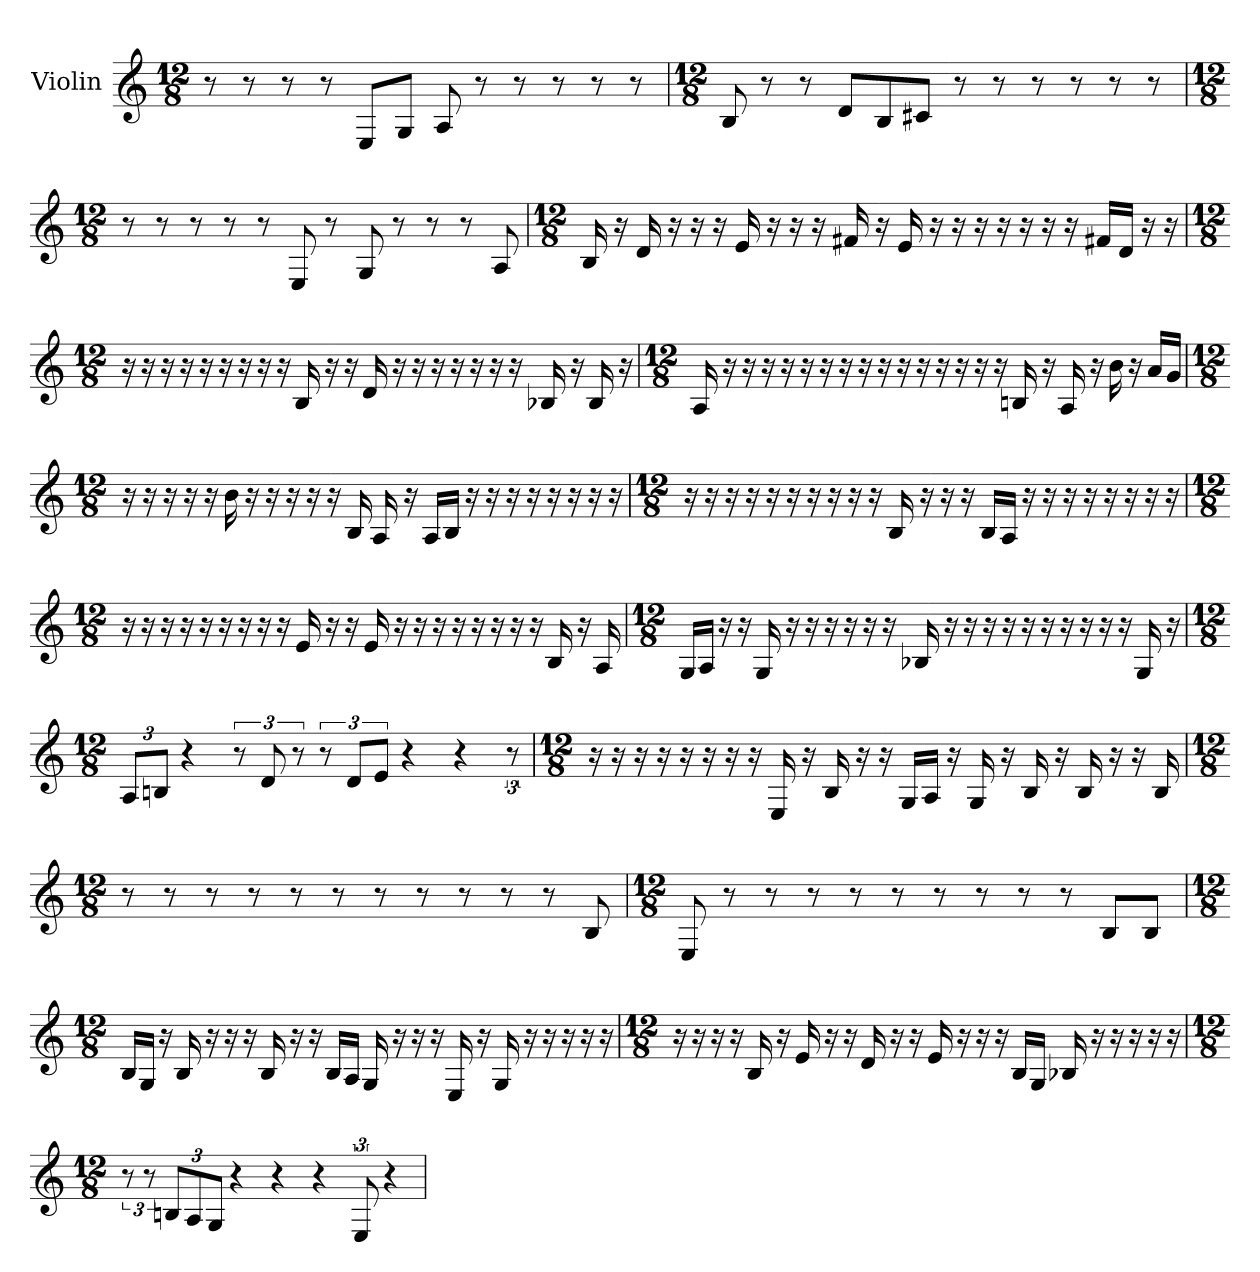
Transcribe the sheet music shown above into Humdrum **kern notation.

**kern
*part1
*staff1
*I"Violin
*I'Vln
*M12/8
=
8r
8r
8r
8r
8EL
8GJ
8A
8r
8r
8r
8r
8r
=
*M12/8
8B
8r
8r
8dL
8B
8c#XJ
8r
8r
8r
8r
8r
8r
=
*M12/8
8r
8r
8r
8r
8r
8E
8r
8G
8r
8r
8r
8A
=
*M12/8
16B
16r
16d
16r
16r
16r
16e
16r
16r
16r
16f#X
16r
16e
16r
16r
16r
16r
16r
16r
16r
16f#XLL
16dJJ
16r
16r
=
*M12/8
16r
16r
16r
16r
16r
16r
16r
16r
16r
16B
16r
16r
16d
16r
16r
16r
16r
16r
16r
16r
16B-X
16r
16B-
16r
=
*M12/8
16A
16r
16r
16r
16r
16r
16r
16r
16r
16r
16r
16r
16r
16r
16r
16r
16Bn
16r
16A
16r
16b
16r
16aLL
16gJJ
=
*M12/8
16r
16r
16r
16r
16r
16b
16r
16r
16r
16r
16r
16B
16A
16r
16ALL
16BJJ
16r
16r
16r
16r
16r
16r
16r
16r
=
*M12/8
16r
16r
16r
16r
16r
16r
16r
16r
16r
16r
16B
16r
16r
16r
16BLL
16AJJ
16r
16r
16r
16r
16r
16r
16r
16r
=
*M12/8
16r
16r
16r
16r
16r
16r
16r
16r
16r
16e
16r
16r
16e
16r
16r
16r
16r
16r
16r
16r
16r
16B
16r
16A
=
*M12/8
16GLL
16AJJ
16r
16r
16G
16r
16r
16r
16r
16r
16r
16B-X
16r
16r
16r
16r
16r
16r
16r
16r
16r
16r
16G
16r
=
*M12/8
12AL
12BnJ
4r
12r
12d
12r
12r
12dL
12eJ
4r
4r
12r
=
*M12/8
16r
16r
16r
16r
16r
16r
16r
16r
16E
16r
16B
16r
16r
16GLL
16AJJ
16r
16G
16r
16B
16r
16B
16r
16r
16B
=
*M12/8
8r
8r
8r
8r
8r
8r
8r
8r
8r
8r
8r
8B
=
*M12/8
8E
8r
8r
8r
8r
8r
8r
8r
8r
8r
8BL
8BJ
=
*M12/8
16BLL
16GJJ
16r
16B
16r
16r
16r
16B
16r
16r
16BLL
16AJJ
16G
16r
16r
16r
16E
16r
16G
16r
16r
16r
16r
16r
=
*M12/8
16r
16r
16r
16r
16B
16r
16e
16r
16r
16d
16r
16r
16e
16r
16r
16r
16BLL
16GJJ
16B-X
16r
16r
16r
16r
16r
=
*M12/8
12r
12r
12BnL
12A
12GJ
4r
4r
4r
12E
4r
=
*-
